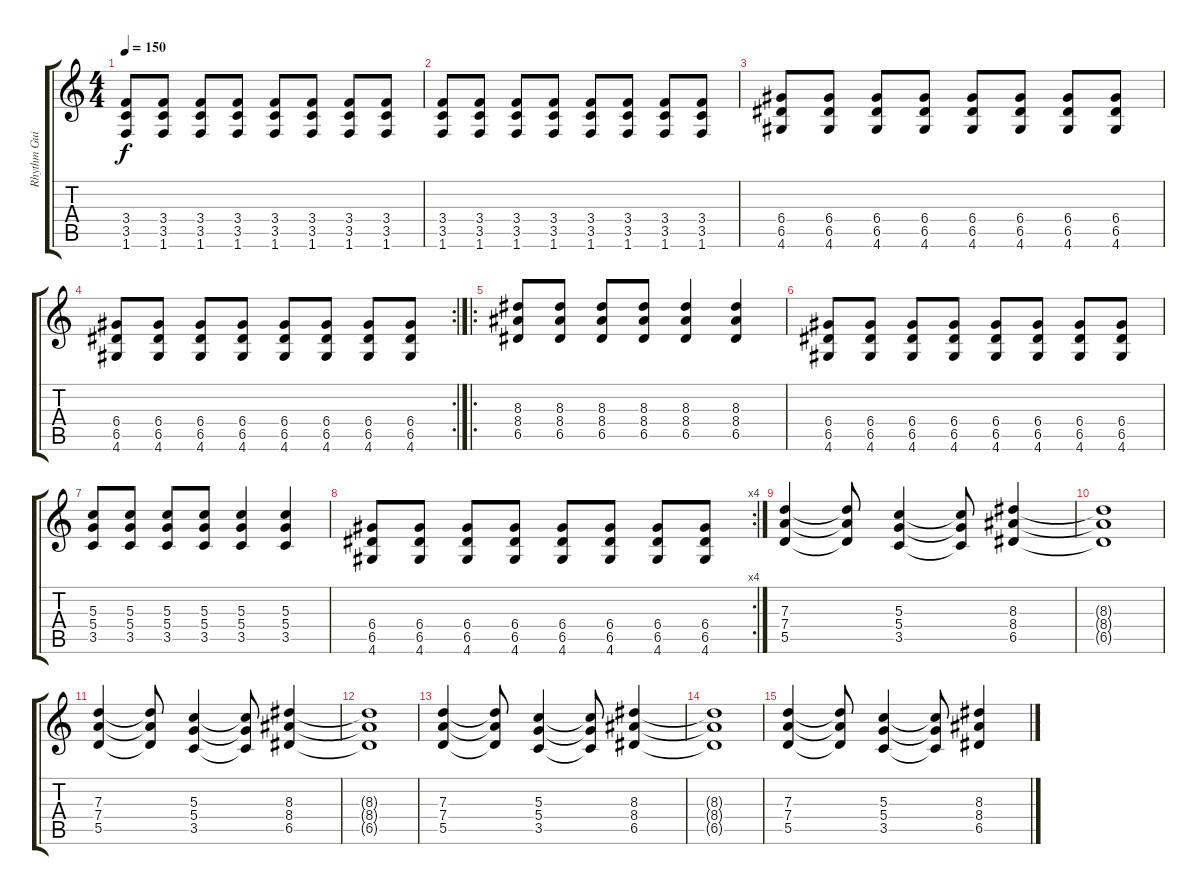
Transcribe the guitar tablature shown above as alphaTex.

\track ("Rhythm Guitar" "Rhythm Gui") {instrument overdrivenguitar}
\staff {score tabs}
\tuning (E4 B3 G3 D3 A2 E2) {hide}
\ts (4 4)
\tempo 150
\clef g2
\ks c
(3.4 3.5 1.6).8{dy f} (3.4 3.5 1.6).8 (3.4 3.5 1.6).8 (3.4 3.5 1.6).8 (3.4 3.5 1.6).8 (3.4 3.5 1.6).8 (3.4 3.5 1.6).8 (3.4 3.5 1.6).8 |
(3.4 3.5 1.6).8 (3.4 3.5 1.6).8 (3.4 3.5 1.6).8 (3.4 3.5 1.6).8 (3.4 3.5 1.6).8 (3.4 3.5 1.6).8 (3.4 3.5 1.6).8 (3.4 3.5 1.6).8 |
(6.4 6.5 4.6).8 (6.4 6.5 4.6).8 (6.4 6.5 4.6).8 (6.4 6.5 4.6).8 (6.4 6.5 4.6).8 (6.4 6.5 4.6).8 (6.4 6.5 4.6).8 (6.4 6.5 4.6).8 |
\rc 2
(6.4 6.5 4.6).8 (6.4 6.5 4.6).8 (6.4 6.5 4.6).8 (6.4 6.5 4.6).8 (6.4 6.5 4.6).8 (6.4 6.5 4.6).8 (6.4 6.5 4.6).8 (6.4 6.5 4.6).8 |
\ro
(8.3 8.4 6.5).8 (8.3 8.4 6.5).8 (8.3 8.4 6.5).8 (8.3 8.4 6.5).8 (8.3 8.4 6.5).4 (8.3 8.4 6.5).4 |
(6.4 6.5 4.6).8 (6.4 6.5 4.6).8 (6.4 6.5 4.6).8 (6.4 6.5 4.6).8 (6.4 6.5 4.6).8 (6.4 6.5 4.6).8 (6.4 6.5 4.6).8 (6.4 6.5 4.6).8 |
(5.3 5.4 3.5).8 (5.3 5.4 3.5).8 (5.3 5.4 3.5).8 (5.3 5.4 3.5).8 (5.3 5.4 3.5).4 (5.3 5.4 3.5).4 |
\rc 4
(6.4 6.5 4.6).8 (6.4 6.5 4.6).8 (6.4 6.5 4.6).8 (6.4 6.5 4.6).8 (6.4 6.5 4.6).8 (6.4 6.5 4.6).8 (6.4 6.5 4.6).8 (6.4 6.5 4.6).8 |
(7.3 7.4 5.5).4 (7.3{t} 7.4{t} 5.5{t}).8 (5.3 5.4 3.5).4 (5.3{t} 5.4{t} 3.5{t}).8 (8.3 8.4 6.5).4 |
(8.3{t} 8.4{t} 6.5{t}).1 |
(7.3 7.4 5.5).4 (7.3{t} 7.4{t} 5.5{t}).8 (5.3 5.4 3.5).4 (5.3{t} 5.4{t} 3.5{t}).8 (8.3 8.4 6.5).4 |
(8.3{t} 8.4{t} 6.5{t}).1 |
(7.3 7.4 5.5).4 (7.3{t} 7.4{t} 5.5{t}).8 (5.3 5.4 3.5).4 (5.3{t} 5.4{t} 3.5{t}).8 (8.3 8.4 6.5).4 |
(8.3{t} 8.4{t} 6.5{t}).1 |
(7.3 7.4 5.5).4 (7.3{t} 7.4{t} 5.5{t}).8 (5.3 5.4 3.5).4 (5.3{t} 5.4{t} 3.5{t}).8 (8.3 8.4 6.5).4
